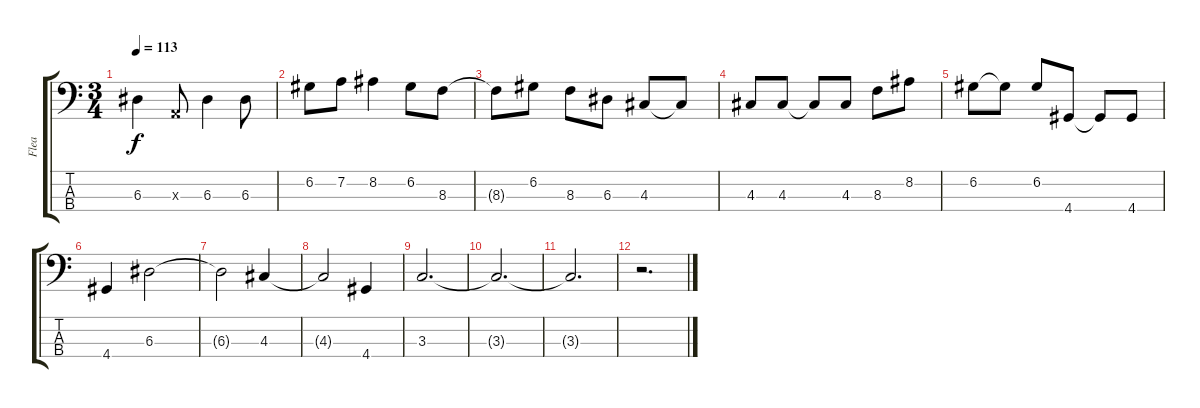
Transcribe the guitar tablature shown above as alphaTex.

\track ("Flea" "Flea") {instrument electricbassfinger}
\staff {score tabs}
\tuning (G2 D2 A1 E1) {hide}
\ts (3 4)
\tempo 113
\clef f4
\ks c
6.3.4{dy f} 0.3{x}.8 6.3.4 6.3.8 |
6.2.8 7.2.8 8.2.4 6.2.8 8.3.8 |
8.3{t}.8 6.2.8 8.3.8 6.3.8 4.3.8 4.3{t}.8 |
4.3.8 4.3.8 4.3{t}.8 4.3.8 8.3.8 8.2.8 |
6.2.8 6.2{t}.8 6.2.8 4.4.8 4.4{t}.8 4.4.8 |
4.4.4 6.3.2 |
6.3{t}.2 4.3.4 |
4.3{t}.2 4.4.4 |
3.3.2{d} |
3.3{t}.2{d} |
3.3{t}.2{d} |
r.2{d}
